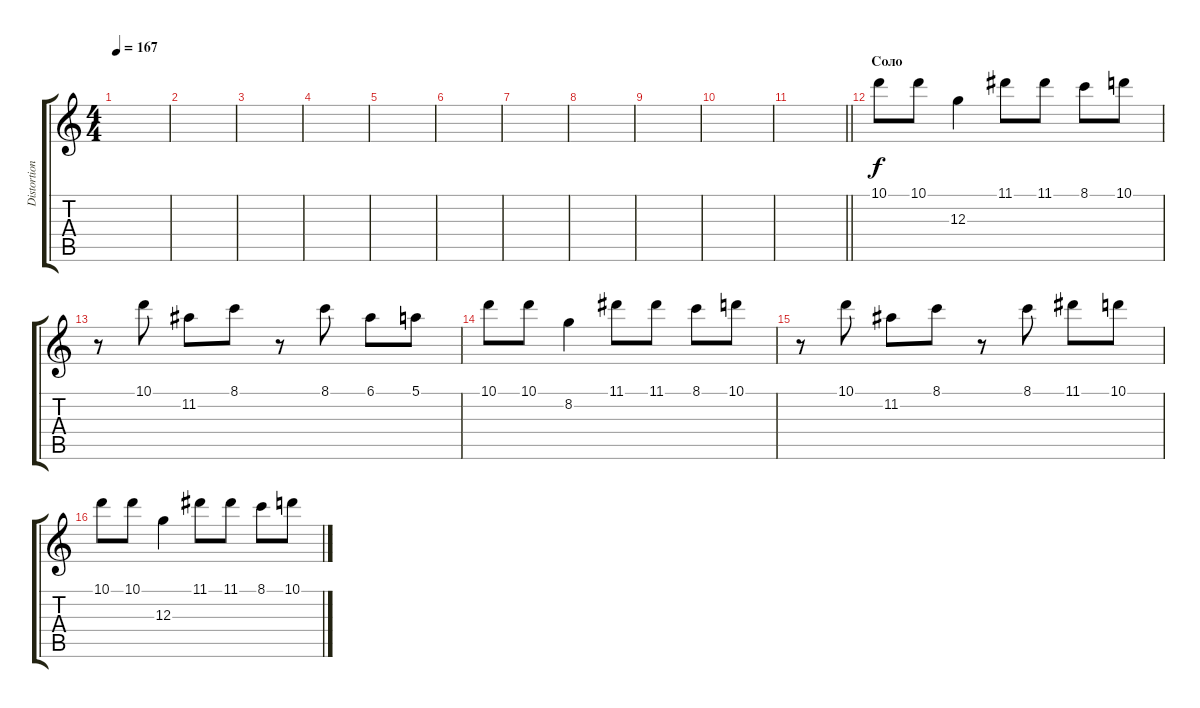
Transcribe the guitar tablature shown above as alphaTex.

\track ("Distortion (Solo)" "Distortion") {instrument distortionguitar}
\staff {score tabs}
\tuning (E4 B3 G3 D3 A2 E2) {hide}
\ts (4 4)
\tempo 167
\clef g2
\ks c
|
|
|
|
|
|
|
|
|
|
\barLineRight lightlight
|
\section ("" "Соло")
10.1.8 10.1.8 12.3.4 11.1.8 11.1.8 8.1.8 10.1.8 |
r.8 10.1.8 11.2.8 8.1.8 r.8 8.1.8 6.1.8 5.1.8 |
10.1.8 10.1.8 8.2.4 11.1.8 11.1.8 8.1.8 10.1.8 |
r.8 10.1.8 11.2.8 8.1.8 r.8 8.1.8 11.1.8 10.1.8 |
10.1.8 10.1.8 12.3.4 11.1.8 11.1.8 8.1.8 10.1.8
